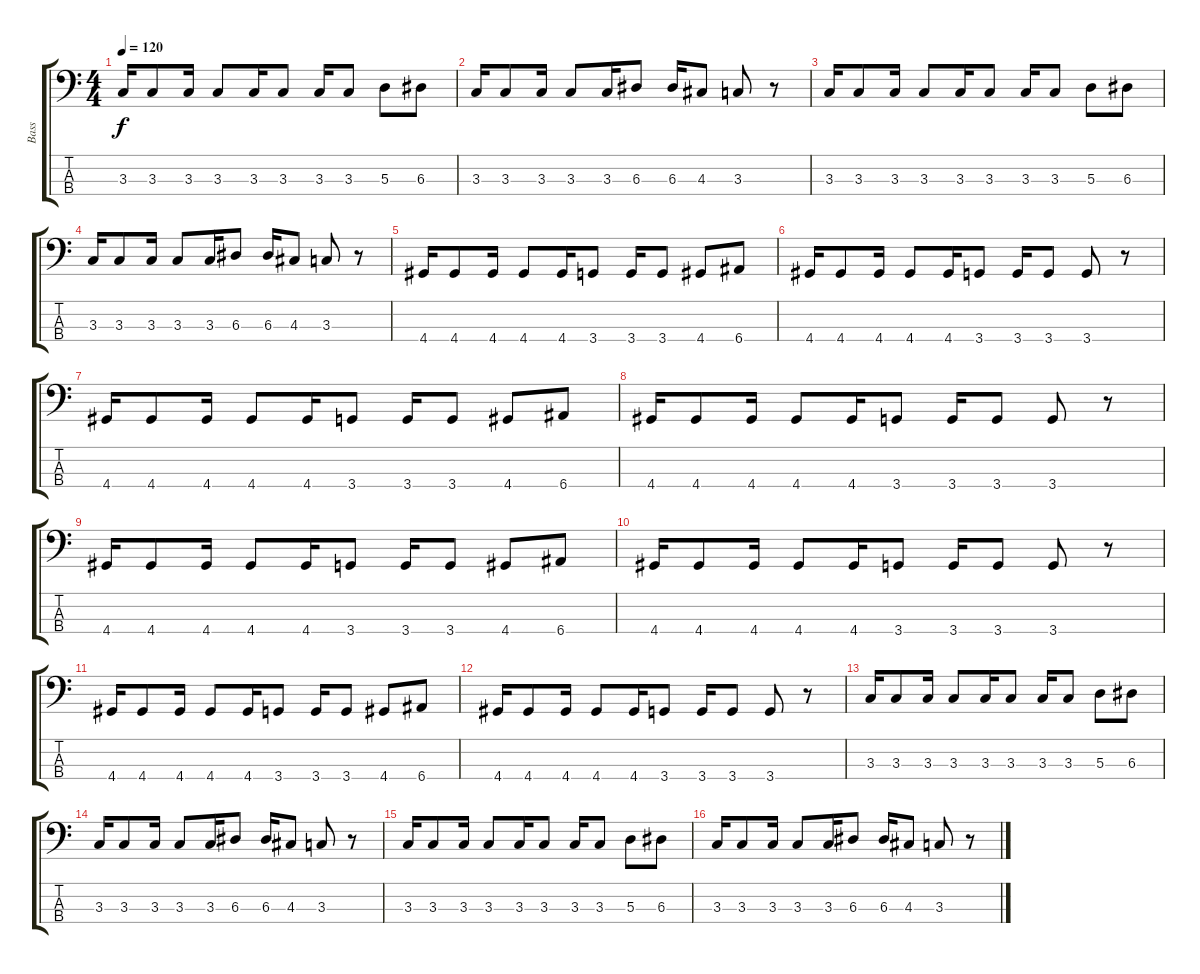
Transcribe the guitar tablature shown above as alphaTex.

\track ("Bass" "Bass") {instrument synthbass1}
\staff {score tabs}
\tuning (G2 D2 A1 E1) {hide}
\ts (4 4)
\tempo 120
\clef f4
\ks c
3.3.16{dy f} 3.3.8 3.3.16 3.3.8 3.3.16 3.3.8 3.3.16 3.3.8 5.3.8 6.3.8 |
3.3.16 3.3.8 3.3.16 3.3.8 3.3.16 6.3.8 6.3.16 4.3.8 3.3.8 r.8 |
3.3.16 3.3.8 3.3.16 3.3.8 3.3.16 3.3.8 3.3.16 3.3.8 5.3.8 6.3.8 |
3.3.16 3.3.8 3.3.16 3.3.8 3.3.16 6.3.8 6.3.16 4.3.8 3.3.8 r.8 |
4.4.16 4.4.8 4.4.16 4.4.8 4.4.16 3.4.8 3.4.16 3.4.8 4.4.8 6.4.8 |
4.4.16 4.4.8 4.4.16 4.4.8 4.4.16 3.4.8 3.4.16 3.4.8 3.4.8 r.8 |
4.4.16 4.4.8 4.4.16 4.4.8 4.4.16 3.4.8 3.4.16 3.4.8 4.4.8 6.4.8 |
4.4.16 4.4.8 4.4.16 4.4.8 4.4.16 3.4.8 3.4.16 3.4.8 3.4.8 r.8 |
4.4.16 4.4.8 4.4.16 4.4.8 4.4.16 3.4.8 3.4.16 3.4.8 4.4.8 6.4.8 |
4.4.16 4.4.8 4.4.16 4.4.8 4.4.16 3.4.8 3.4.16 3.4.8 3.4.8 r.8 |
4.4.16 4.4.8 4.4.16 4.4.8 4.4.16 3.4.8 3.4.16 3.4.8 4.4.8 6.4.8 |
4.4.16 4.4.8 4.4.16 4.4.8 4.4.16 3.4.8 3.4.16 3.4.8 3.4.8 r.8 |
3.3.16 3.3.8 3.3.16 3.3.8 3.3.16 3.3.8 3.3.16 3.3.8 5.3.8 6.3.8 |
3.3.16 3.3.8 3.3.16 3.3.8 3.3.16 6.3.8 6.3.16 4.3.8 3.3.8 r.8 |
3.3.16 3.3.8 3.3.16 3.3.8 3.3.16 3.3.8 3.3.16 3.3.8 5.3.8 6.3.8 |
3.3.16 3.3.8 3.3.16 3.3.8 3.3.16 6.3.8 6.3.16 4.3.8 3.3.8 r.8
